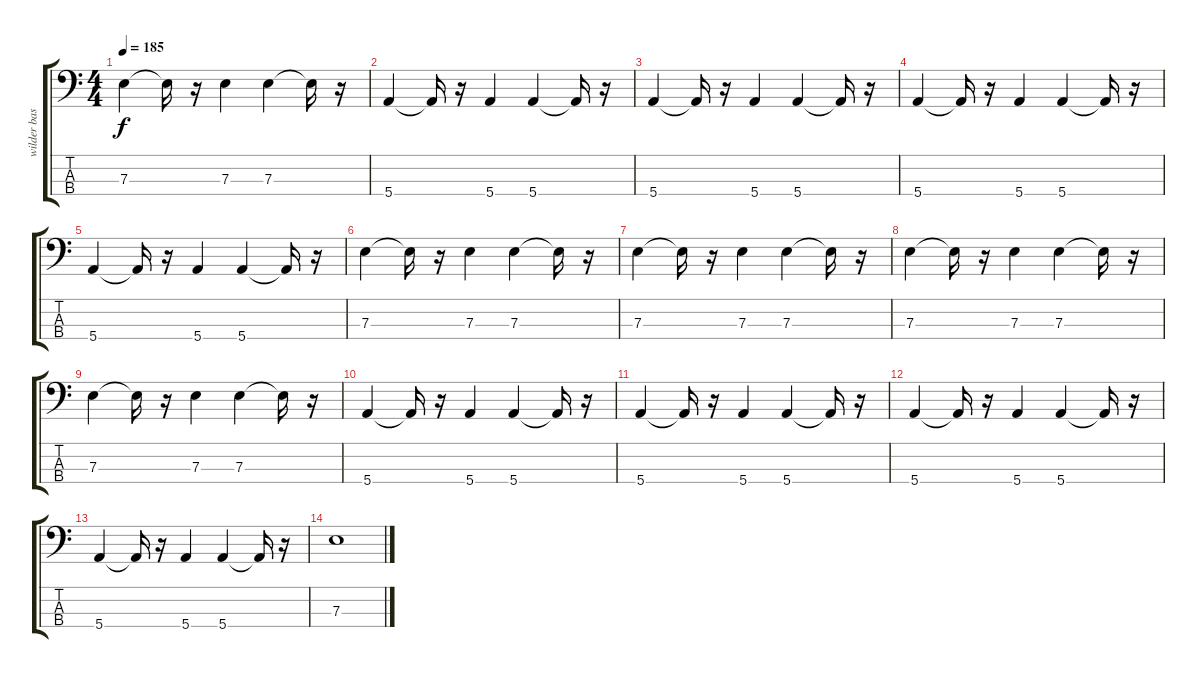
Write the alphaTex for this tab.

\track ("wilder bass" "wilder bas") {instrument electricbassfinger}
\staff {score tabs}
\tuning (G2 D2 A1 E1) {hide}
\ts (4 4)
\tempo 185
\clef f4
\ks c
7.3.4{dy f} 7.3{t}.16 r.16 7.3.4 7.3.4 7.3{t}.16 r.16 |
5.4.4 5.4{t}.16 r.16 5.4.4 5.4.4 5.4{t}.16 r.16 |
5.4.4 5.4{t}.16 r.16 5.4.4 5.4.4 5.4{t}.16 r.16 |
5.4.4 5.4{t}.16 r.16 5.4.4 5.4.4 5.4{t}.16 r.16 |
5.4.4 5.4{t}.16 r.16 5.4.4 5.4.4 5.4{t}.16 r.16 |
7.3.4 7.3{t}.16 r.16 7.3.4 7.3.4 7.3{t}.16 r.16 |
7.3.4 7.3{t}.16 r.16 7.3.4 7.3.4 7.3{t}.16 r.16 |
7.3.4 7.3{t}.16 r.16 7.3.4 7.3.4 7.3{t}.16 r.16 |
7.3.4 7.3{t}.16 r.16 7.3.4 7.3.4 7.3{t}.16 r.16 |
5.4.4 5.4{t}.16 r.16 5.4.4 5.4.4 5.4{t}.16 r.16 |
5.4.4 5.4{t}.16 r.16 5.4.4 5.4.4 5.4{t}.16 r.16 |
5.4.4 5.4{t}.16 r.16 5.4.4 5.4.4 5.4{t}.16 r.16 |
5.4.4 5.4{t}.16 r.16 5.4.4 5.4.4 5.4{t}.16 r.16 |
7.3.1
